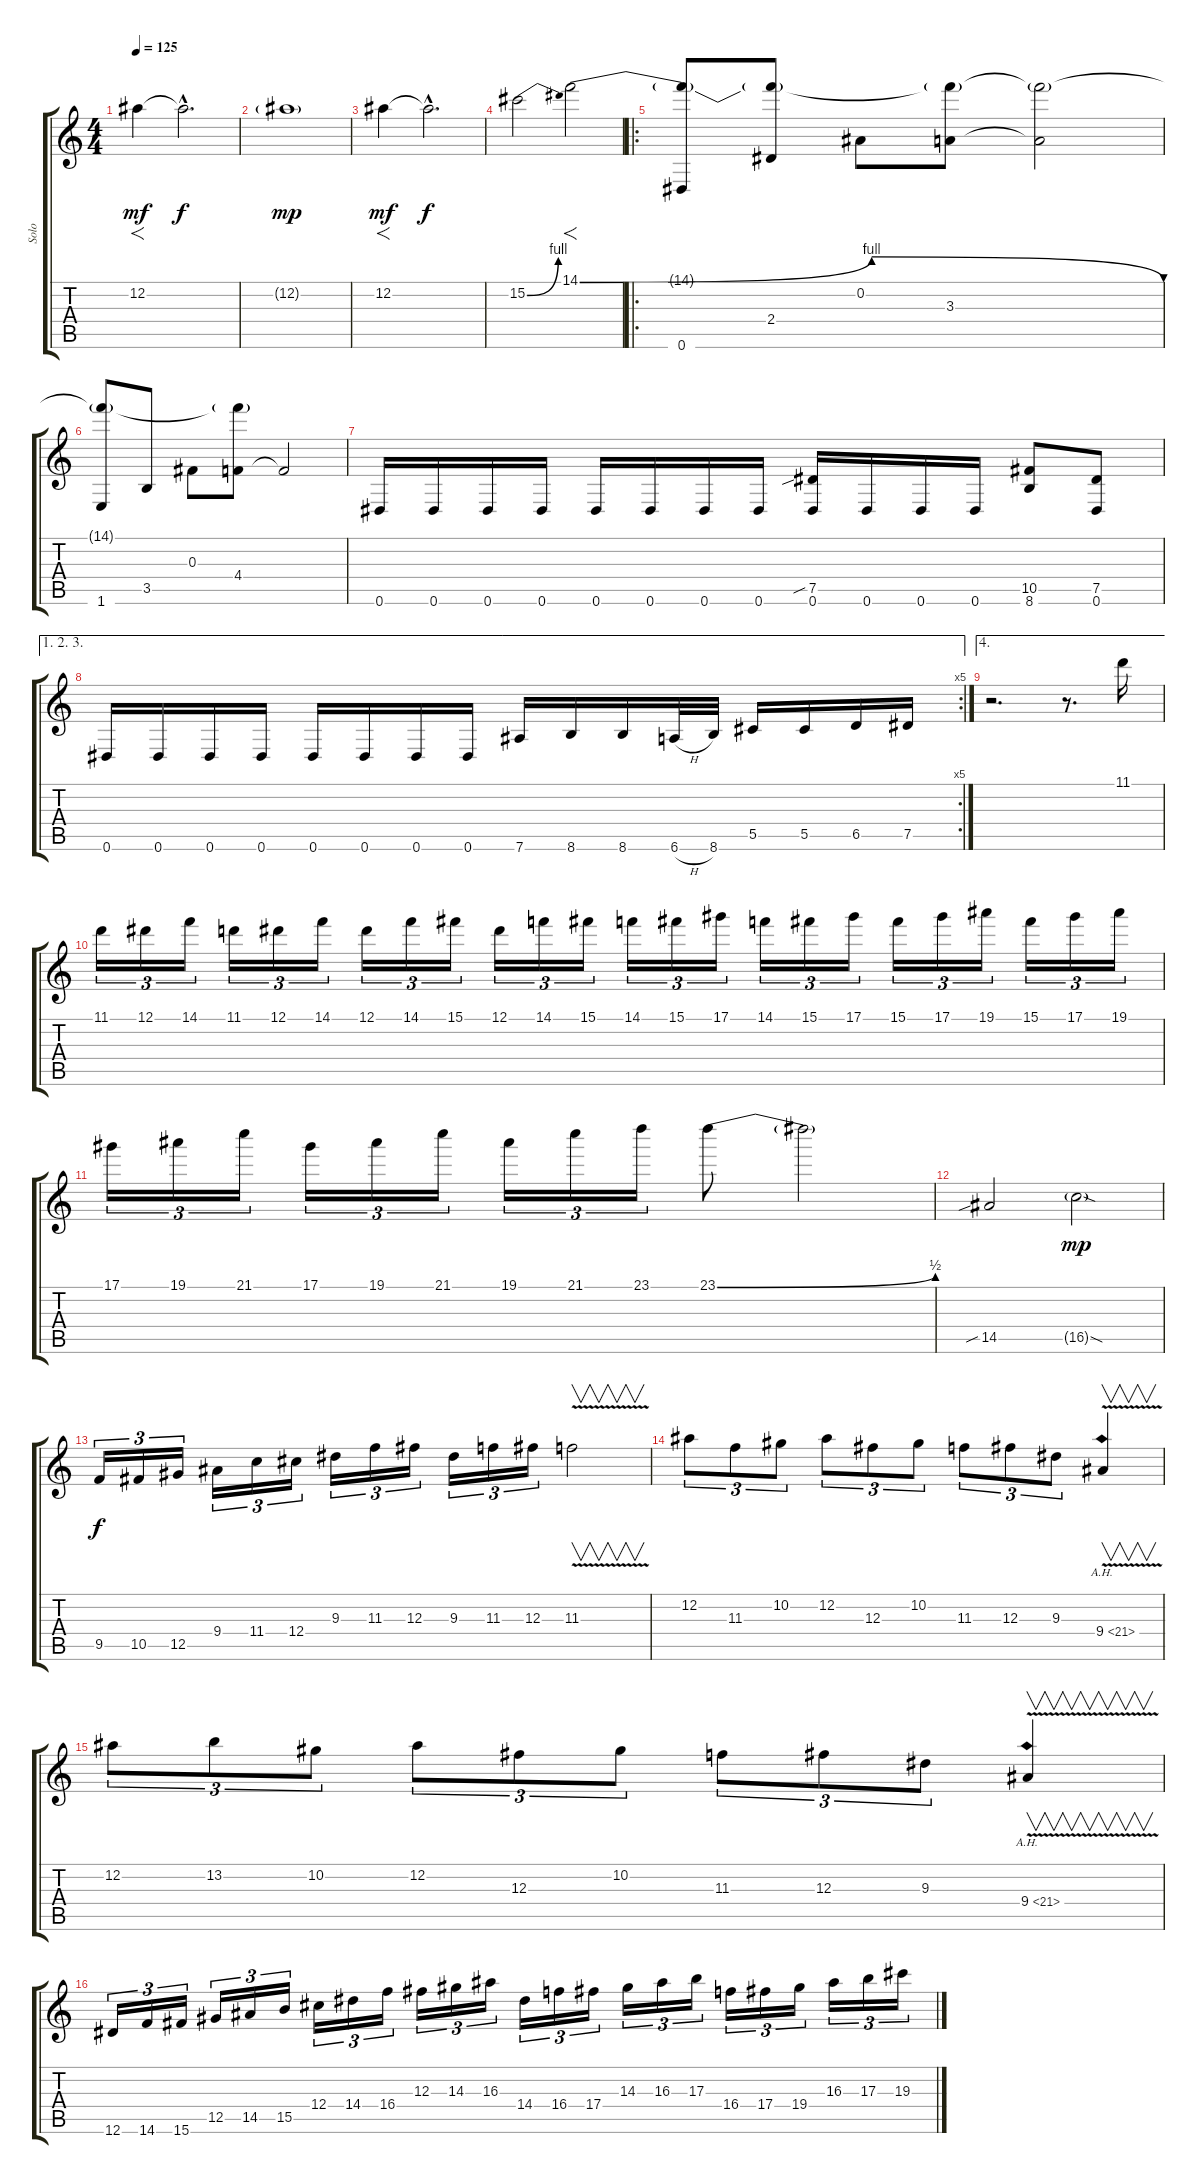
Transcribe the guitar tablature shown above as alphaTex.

\track ("Solo" "Solo") {instrument overdrivenguitar}
\staff {score tabs}
\tuning (Eb4 Bb3 Gb3 Db3 Ab2 Eb2) {hide}
\ts (4 4)
\tempo 125
\clef g2
\ks c
12.2.4{f dy mf} 12.2{hac t}.2{d dy f} |
12.2{g}.1{dy mp} |
12.2.4{f dy mf} 12.2{hac t}.2{d dy f} |
15.2{be (bend 0 0 60 4)}.2 14.1{be (bendrelease 0 0 30 4 45 4 60 0)}.2{f} |
\ro
(14.1{t} 0.6).8{instrument overdrivenguitar} (14.1{t} 2.4).8 0.2.8 (14.1{t} 3.3).8 (14.1{t} 3.3{t}).2 |
(14.1{t} 1.6).8 3.5.8 0.3.8 (14.1{t} 4.4).8 4.4{t}.2 |
0.6.16 0.6.16 0.6.16 0.6.16 0.6.16 0.6.16 0.6.16 0.6.16 (7.5{sib} 0.6).16 0.6.16 0.6.16 0.6.16 (10.5 8.6).8 (7.5 0.6).8 |
\ae (1 2 3)
\rc 5
0.6.16 0.6.16 0.6.16 0.6.16 0.6.16 0.6.16 0.6.16 0.6.16 7.6.16 8.6.16 8.6.16 6.6{h}.32 8.6.32 5.5.16 5.5.16 6.5.16 7.5.16 |
\ae 4
r.2{d} r.8{d} 11.1.16 |
11.1.16{tu (3 2)} 12.1.16{tu (3 2)} 14.1.16{tu (3 2)} 11.1.16{tu (3 2)} 12.1.16{tu (3 2)} 14.1.16{tu (3 2)} 12.1.16{tu (3 2)} 14.1.16{tu (3 2)} 15.1.16{tu (3 2)} 12.1.16{tu (3 2)} 14.1.16{tu (3 2)} 15.1.16{tu (3 2)} 14.1.16{tu (3 2)} 15.1.16{tu (3 2)} 17.1.16{tu (3 2)} 14.1.16{tu (3 2)} 15.1.16{tu (3 2)} 17.1.16{tu (3 2)} 15.1.16{tu (3 2)} 17.1.16{tu (3 2)} 19.1.16{tu (3 2)} 15.1.16{tu (3 2)} 17.1.16{tu (3 2)} 19.1.16{tu (3 2)} |
17.1.16{tu (3 2)} 19.1.16{tu (3 2)} 21.1.16{tu (3 2)} 17.1.16{tu (3 2)} 19.1.16{tu (3 2)} 21.1.16{tu (3 2)} 19.1.16{tu (3 2)} 21.1.16{tu (3 2)} 23.1.16{tu (3 2)} 23.1{be (bend 0 0 60 2)}.8 23.1{t}.2 |
14.5{sib}.2 16.5{sod g}.2{dy mp} |
9.5.16{tu (3 2) dy f} 10.5.16{tu (3 2)} 12.5.16{tu (3 2)} 9.4.16{tu (3 2)} 11.4.16{tu (3 2)} 12.4.16{tu (3 2)} 9.3.16{tu (3 2)} 11.3.16{tu (3 2)} 12.3.16{tu (3 2)} 9.3.16{tu (3 2)} 11.3.16{tu (3 2)} 12.3.16{tu (3 2)} 11.3{v}.2{v} |
12.2.8{tu (3 2)} 11.3.8{tu (3 2)} 10.2.8{tu (3 2)} 12.2.8{tu (3 2)} 12.3.8{tu (3 2)} 10.2.8{tu (3 2)} 11.3.8{tu (3 2)} 12.3.8{tu (3 2)} 9.3.8{tu (3 2)} 9.4{ah 12 v}.4{v} |
12.2.8{tu (3 2)} 13.2.8{tu (3 2)} 10.2.8{tu (3 2)} 12.2.8{tu (3 2)} 12.3.8{tu (3 2)} 10.2.8{tu (3 2)} 11.3.8{tu (3 2)} 12.3.8{tu (3 2)} 9.3.8{tu (3 2)} 9.4{ah 12 v}.4{v} |
12.6.16{tu (3 2)} 14.6.16{tu (3 2)} 15.6.16{tu (3 2)} 12.5.16{tu (3 2)} 14.5.16{tu (3 2)} 15.5.16{tu (3 2)} 12.4.16{tu (3 2)} 14.4.16{tu (3 2)} 16.4.16{tu (3 2)} 12.3.16{tu (3 2)} 14.3.16{tu (3 2)} 16.3.16{tu (3 2)} 14.4.16{tu (3 2)} 16.4.16{tu (3 2)} 17.4.16{tu (3 2)} 14.3.16{tu (3 2)} 16.3.16{tu (3 2)} 17.3.16{tu (3 2)} 16.4.16{tu (3 2)} 17.4.16{tu (3 2)} 19.4.16{tu (3 2)} 16.3.16{tu (3 2)} 17.3.16{tu (3 2)} 19.3.16{tu (3 2)}
